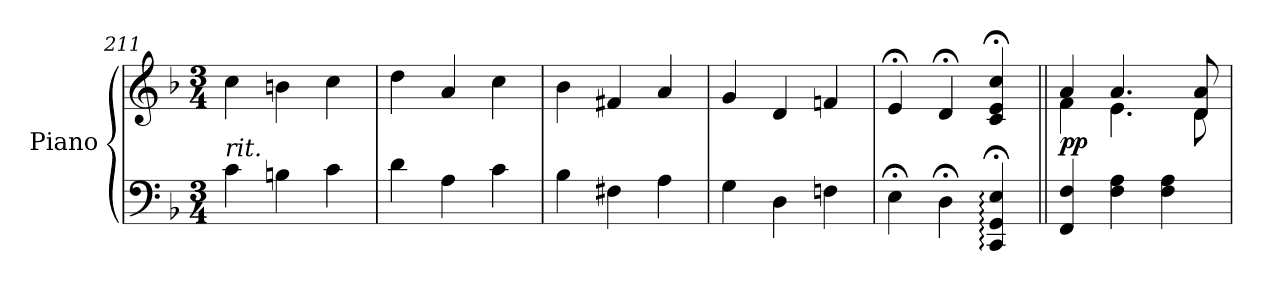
**kern	**kern	**dynam
*part1	*part1	*part1
*staff2	*staff1	*staff1/2
*I"Piano	*	*
*I'Pno.	*	*
*clefF4	*clefG2	*
*k[b-]	*k[b-]	*
*M3/4	*M3/4	*
*MM115	*MM115	*
=211	=211	=211
!LO:TX:a:i:t=rit.	!	!
4c\	4cc\	.
4Bn\	4bn\	.
4c\	4cc\	.
=212	=212	=212
4d\	4dd\	.
4A\	4a/	.
*	*MM110	*
4c\	4cc\	.
=213	=213	=213
4B-\	4b-\	.
4F#X\	4f#X/	.
4A\	4a/	.
=214	=214	=214
*	*MM105	*
4G\	4g/	.
4D\	4d/	.
4Fn\	4fn/	.
=215	=215	=215
4E;<\	4e;/	.
4D;<\	4d;/	.
*	*MM100	*
4CC/;<: 4GG/;<: 4E/;<:	4c/; 4e/; 4cc/;	.
!!LO:LB:g=z
=216||	=216||	=216||
*	*MM120	*
*	*^	*
!	!	!	!LO:DY:b
4FF/ 4F/	4a/	4f\	pp
4F\ 4A\	4.a/	4.e\	.
4F\ 4A\	.	.	.
.	8d/ 8a/	8d\	.
*	*v	*v	*
=	=	=
*-	*-	*-
